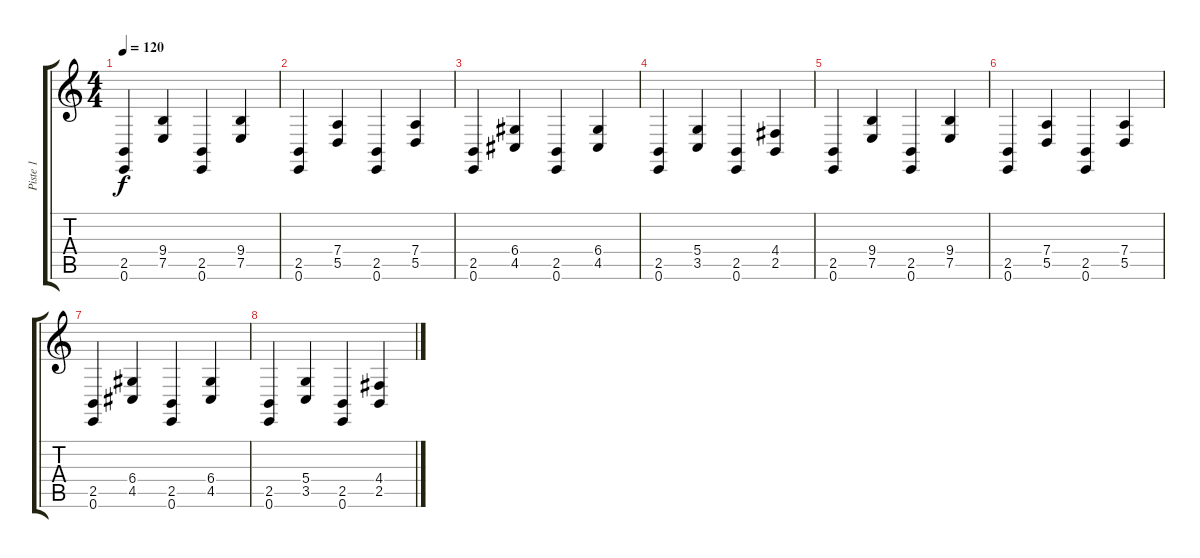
\track ("Piste 1" "Piste 1") {instrument lead2sawtooth}
\staff {score tabs}
\tuning (E4 B3 G3 D3 A2 E2) {hide}
\ts (4 4)
\tempo 120
\clef g2
\ks c
(2.5 0.6).4{dy f} (9.4 7.5).4 (2.5 0.6).4 (9.4 7.5).4 |
(2.5 0.6).4 (7.4 5.5).4 (2.5 0.6).4 (7.4 5.5).4 |
(2.5 0.6).4 (6.4 4.5).4 (2.5 0.6).4 (6.4 4.5).4 |
(2.5 0.6).4 (5.4 3.5).4 (2.5 0.6).4 (4.4 2.5).4 |
(2.5 0.6).4 (9.4 7.5).4 (2.5 0.6).4 (9.4 7.5).4 |
(2.5 0.6).4 (7.4 5.5).4 (2.5 0.6).4 (7.4 5.5).4 |
(2.5 0.6).4 (6.4 4.5).4 (2.5 0.6).4 (6.4 4.5).4 |
(2.5 0.6).4 (5.4 3.5).4 (2.5 0.6).4 (4.4 2.5).4
